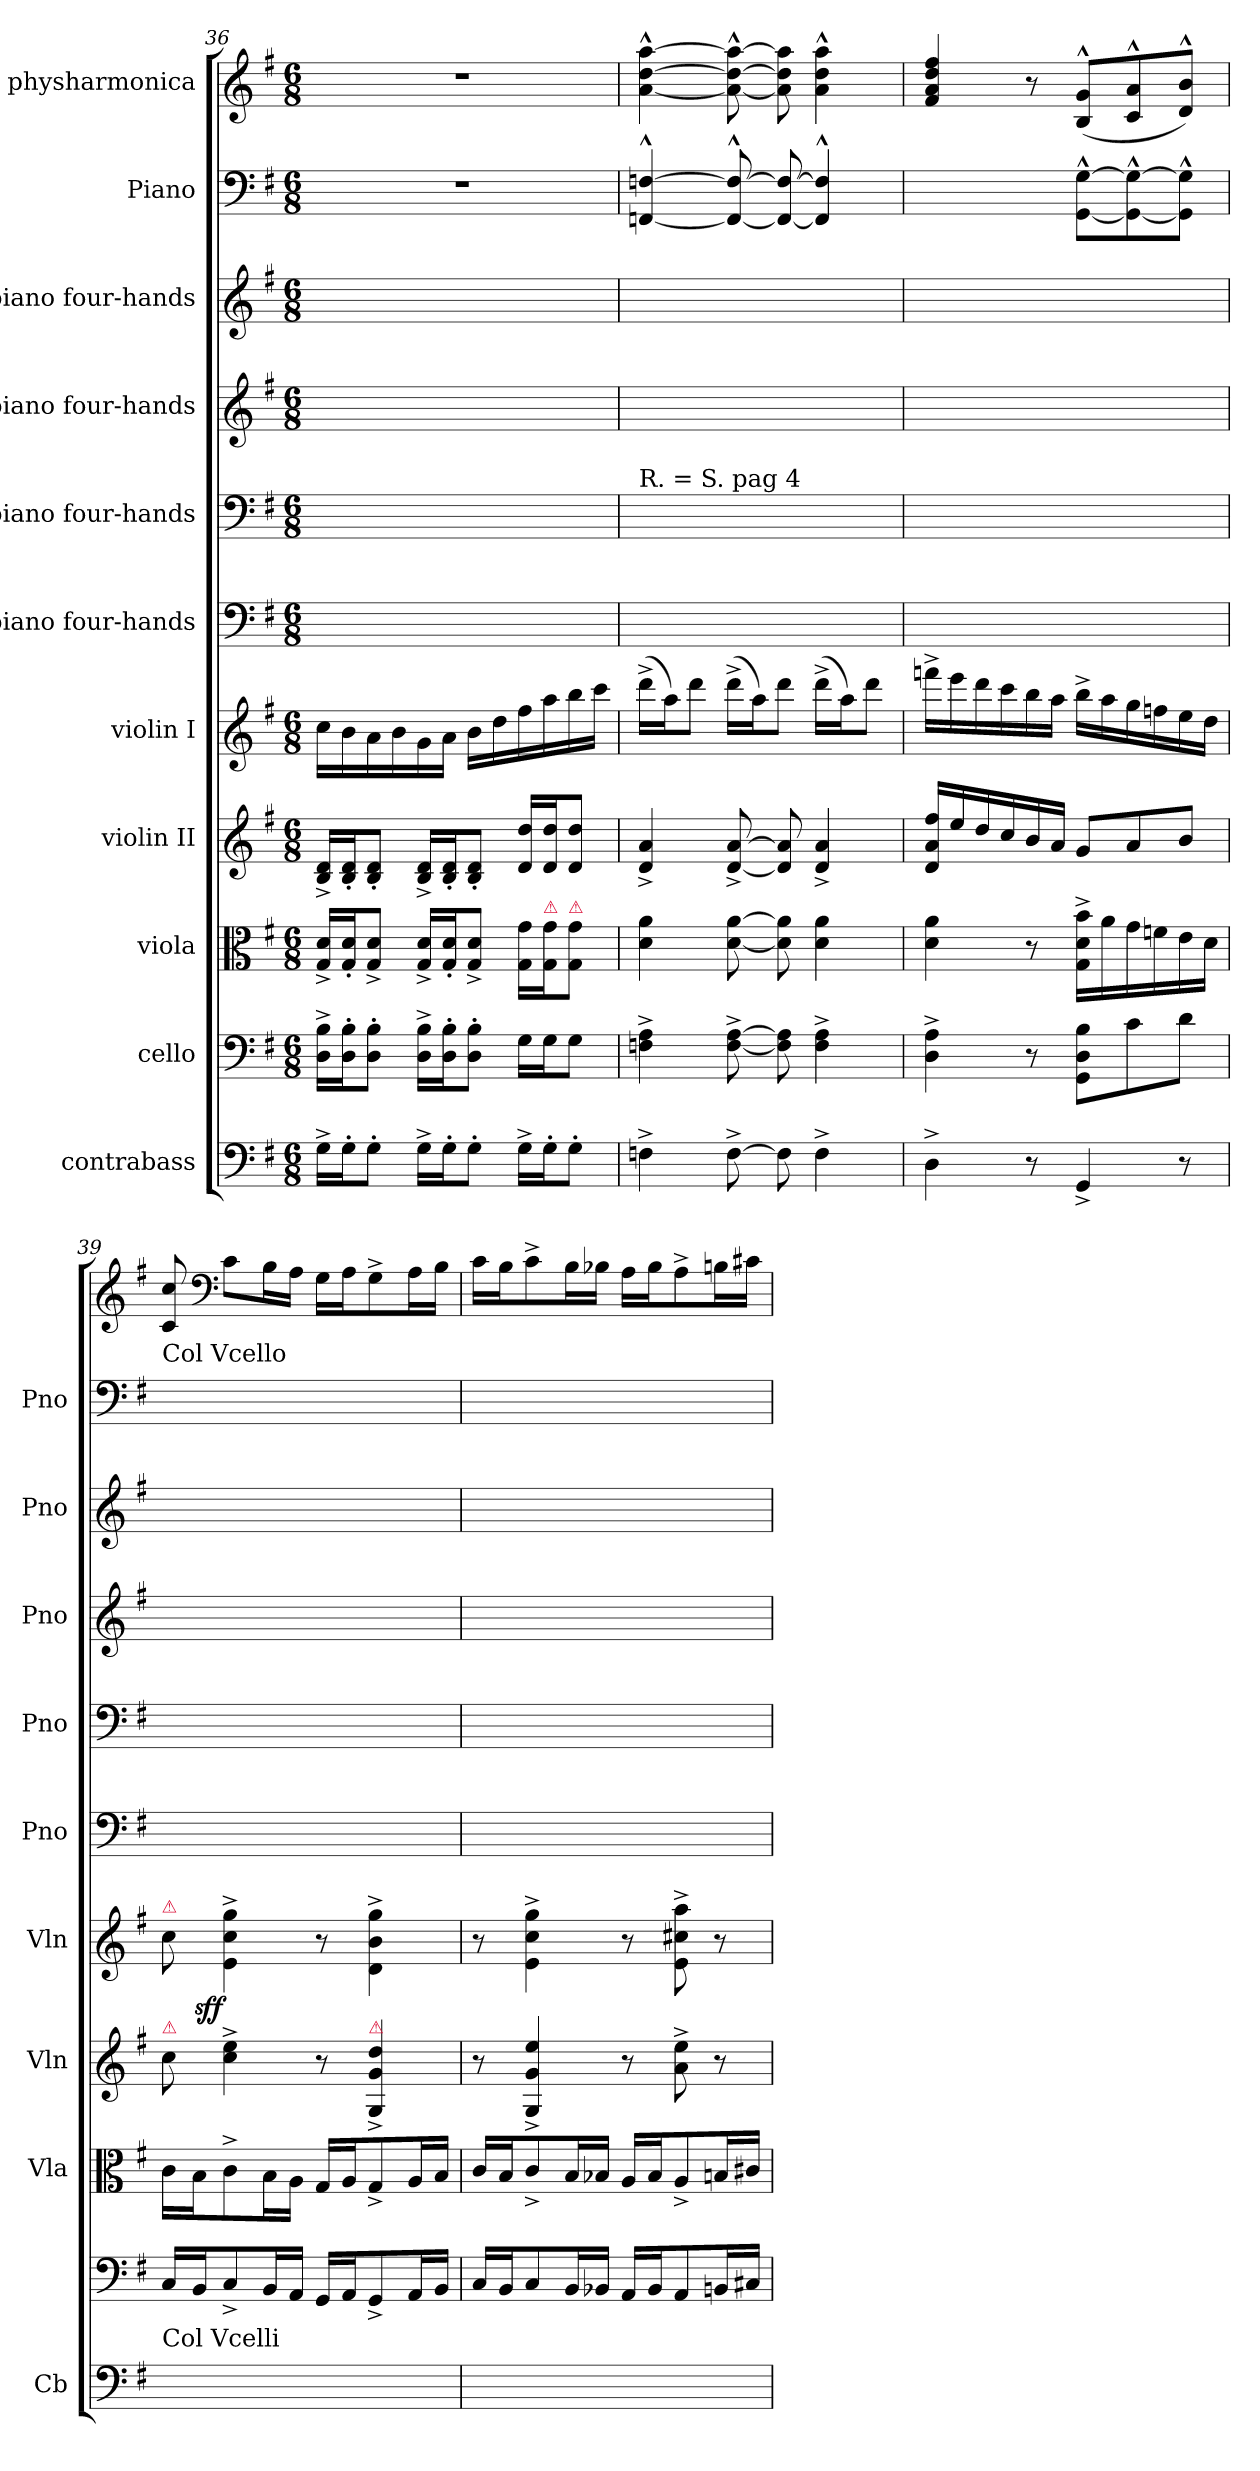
**kern	**kern	**kern	**kern	**kern	**dynam	**kern	**kern	**kern	**kern	**kern	**kern
*part11	*part10	*part9	*part8	*part7	*part7	*part6	*part5	*part4	*part3	*part2	*part1
*staff11	*staff10	*staff9	*staff8	*staff7	*staff7	*staff6	*staff5	*staff4	*staff3	*staff2	*staff1
*I"contrabass	*I"cello	*I"viola	*I"violin II	*I"violin I	*	*I"piano four-hands	*I"piano four-hands	*I"piano four-hands	*I"piano four-hands	*I"Piano	*I"physharmonica
*I'Cb	*	*I'Vla	*I'Vln	*I'Vln	*	*I'Pno	*I'Pno	*I'Pno	*I'Pno	*I'Pno	*
*clefF4	*clefF4	*clefC3	*clefG2	*clefG2	*	*clefF4	*clefF4	*clefG2	*clefG2	*clefF4	*clefG2
*k[f#]	*k[f#]	*k[f#]	*k[f#]	*k[f#]	*	*k[f#]	*k[f#]	*k[f#]	*k[f#]	*k[f#]	*k[f#]
*M6/8	*M6/8	*M6/8	*M6/8	*M6/8	*	*M6/8	*M6/8	*M6/8	*M6/8	*M6/8	*M6/8
=36	=36	=36	=36	=36	=36	=36	=36	=36	=36	=36	=36
16G^\LL	16D^\ 16B^\LL	16G^/ 16d^/LL	16B^/ 16d^/LL	16cc\LL	.	2.ryy	2.ryy	2.ryy	2.ryy	2.r	2.r
16G'\J	16D'\ 16B'\J	16G'/ 16d'/J	16B'/ 16d'/J	16b\	.	.	.	.	.	.	.
8G'\J	8D'\ 8B'\J	8G^/ 8d^/J	8B'/ 8d'/J	16a\	.	.	.	.	.	.	.
.	.	.	.	16b\	.	.	.	.	.	.	.
16G^\LL	16D^\ 16B^\LL	16G^/ 16d^/LL	16B^/ 16d^/LL	16g\	.	.	.	.	.	.	.
16G'\J	16D'\ 16B'\J	16G'/ 16d'/J	16B'/ 16d'/J	16a\JJ	.	.	.	.	.	.	.
8G'\J	8D'\ 8B'\J	8G^/ 8d^/J	8B'/ 8d'/J	16b\LL	.	.	.	.	.	.	.
.	.	.	.	16dd\	.	.	.	.	.	.	.
16G^\LL	16G\LL	16G\ 16g\LL	16d/ 16dd/LL	16ff#\	.	.	.	.	.	.	.
!	!	!LO:TX:a:color=crimson:t=⚠	!	!	!	!	!	!	!	!	!
16G'\J	16G\J	16G\ 16g\J	16d/ 16dd/J	16aa\	.	.	.	.	.	.	.
!	!	!LO:TX:a:color=crimson:t=⚠	!	!	!	!	!	!	!	!	!
8G'\J	8G\J	8G\ 8g\J	8d/ 8dd/J	16bb\	.	.	.	.	.	.	.
.	.	.	.	16ccc\JJ	.	.	.	.	.	.	.
=37	=37	=37	=37	=37	=37	=37	=37	=37	=37	=37	=37
!	!	!	!	!	!	!	!LO:TX:a:t=R. = S. pag 4	!	!	!	!
4Fn^\	4Fn^\ 4A^\	4d\ 4a\	4d^/ 4a^/	(16ddd^\LL	.	2.ryy	2.ryy	2.ryy	2.ryy	[4FFn^^>/ [4Fn^^>/	[>4a^^\ [>4dd^^\ [>4aa^^\
.	.	.	.	16aa\J)	.	.	.	.	.	.	.
.	.	.	.	8ddd\J	.	.	.	.	.	.	.
[8F^\	[8F^\ [8A^\	[8d\ [8a\	[8d^/ [8a^/	(16ddd^\LL	.	.	.	.	.	8FF_^^>/ 8F_^^>/	8a_^^\ 8dd_^^\ 8aa_^^\
.	.	.	.	16aa\J)	.	.	.	.	.	.	.
8F\]	8F]\ 8A]\	8d]\ 8a]\	8d]/ 8a]/	8ddd\J	.	.	.	.	.	8FF_/ 8F_/	8a]\ 8dd]\ 8aa]\
4F^\	4F^\ 4A^\	4d\ 4a\	4d^/ 4a^/	(16ddd^\LL	.	.	.	.	.	4FF]^^>/ 4F]^^>/	4a^^\ 4dd^^\ 4aa^^\
.	.	.	.	16aa\J)	.	.	.	.	.	.	.
.	.	.	.	8ddd\J	.	.	.	.	.	.	.
=38	=38	=38	=38	=38	=38	=38	=38	=38	=38	=38	=38
4D^\	4D^\ 4A^\	4d\ 4a\	16d/ 16a/ 16ff#/LL	16fffn^\LL	.	2.ryy	2.ryy	2.ryy	2.ryy	4.ryy	4f#/ 4a/ 4dd/ 4ff#/
.	.	.	16ee/	16eee\	.	.	.	.	.	.	.
.	.	.	16dd/	16ddd\	.	.	.	.	.	.	.
.	.	.	16cc/	16ccc\	.	.	.	.	.	.	.
8r	8r	8r	16b/	16bb\	.	.	.	.	.	.	8r
.	.	.	16a/JJ	16aa\JJ	.	.	.	.	.	.	.
4GG^</	8GG\ 8D\ 8B\L	16G^\ 16d^\ 16b^\LL	8g/L	16bb^\LL	.	.	.	.	.	[>8GG^^\ [>8G^^\L	(<8B^^>/ 8g^^>/L
.	.	16a\	.	16aa\	.	.	.	.	.	.	.
.	8c\	16g\	8a/	16gg\	.	.	.	.	.	8GG_^^\ 8G_^^\	8c^^>/ 8a^^>/
.	.	16fn\	.	16ffn\	.	.	.	.	.	.	.
8r	8d\J	16e\	8b/J	16ee\	.	.	.	.	.	8GG]^^\ 8G]^^\J	8d^^>/ 8b^^>/J)
.	.	16d\JJ	.	16dd\JJ	.	.	.	.	.	.	.
=39	=39	=39	=39	=39	=39	=39	=39	=39	=39	=39	=39
!	!	!	!	!	!	!	!	!	!	!LO:TX:a:t=Col Vcello	!
!	!	!	!	!LO:TX:a:color=crimson:t=⚠	!	!	!	!	!	!	!
!	!	!	!LO:TX:a:color=crimson:t=⚠	!	!	!	!	!	!	!	!
!LO:TX:a:t=Col Vcelli	!	!	!	!	!	!	!	!	!	!	!
16C/LLyy	16C/LL	16c\LL	8cc\	8cc\	.	2.ryy	2.ryy	2.ryy	2.ryy	16C/LLyy	8c/ 8cc/
16BB/Jyy	16BB/J	16B\J	.	.	.	.	.	.	.	16BB/Jyy	.
*	*	*	*	*	*	*	*	*	*	*	*clefF4
!	!	!	!	!	!LO:DY:rj	!	!	!	!	!	!
8C^/yy	8C^/	8c^\	4cc^\ 4ee^\	4e^\ 4cc^\ 4gg^\	sff	.	.	.	.	8C^/yy	8c\L
16BB/Lyy	16BB/L	16B\L	.	.	.	.	.	.	.	16BB/Lyy	16B\L
16AA/JJyy	16AA/JJ	16A\JJ	.	.	.	.	.	.	.	16AA/JJyy	16A\JJ
16GG/LLyy	16GG/LL	16G/LL	8r	8r	.	.	.	.	.	16GG/LLyy	16G\LL
16AA/Jyy	16AA/J	16A/J	.	.	.	.	.	.	.	16AA/Jyy	16A\J
!	!	!	!LO:TX:a:color=crimson:t=⚠	!	!	!	!	!	!	!	!
8GG^/yy	8GG^/	8G^/	4G^>/ 4g^>/ 4dd^>/	4d^\ 4b^\ 4gg^\	.	.	.	.	.	8GG^/yy	8G^\
16AA/Lyy	16AA/L	16A/L	.	.	.	.	.	.	.	16AA/Lyy	16A\L
16BB/JJyy	16BB/JJ	16B/JJ	.	.	.	.	.	.	.	16BB/JJyy	16B\JJ
=40	=40	=40	=40	=40	=40	=40	=40	=40	=40	=40	=40
16C/LLyy	16C/LL	16c/LL	8r	8r	.	2.ryy	2.ryy	2.ryy	2.ryy	16C/LLyy	16c\LL
16BB/Jyy	16BB/J	16B/J	.	.	.	.	.	.	.	16BB/Jyy	16B\J
8C/yy	8C/	8c^/	4G^/ 4g^/ 4ee^/	4e^\ 4cc^\ 4gg^\	.	.	.	.	.	8C/yy	8c^\
16BB/Lyy	16BB/L	16B/L	.	.	.	.	.	.	.	16BB/Lyy	16B\L
16BB-X/JJyy	16BB-X/JJ	16B-X/JJ	.	.	.	.	.	.	.	16BB-X/JJyy	16B-X\JJ
16AA/LLyy	16AA/LL	16A/LL	8r	8r	.	.	.	.	.	16AA/LLyy	16A\LL
16BB-/Jyy	16BB-/J	16B-/J	.	.	.	.	.	.	.	16BB-/Jyy	16B-\J
8AA/yy	8AA/	8A^/	8a^\ 8ee^\	8e^\ 8cc#X^\ 8aa^\	.	.	.	.	.	8AA/yy	8A^\
16BBn/Lyy	16BBn/L	16Bn/L	8r	8r	.	.	.	.	.	16BBn/Lyy	16Bn\L
16C#X/JJyy	16C#X/JJ	16c#X/JJ	.	.	.	.	.	.	.	16C#X/JJyy	16c#X\JJ
=	=	=	=	=	=	=	=	=	=	=	=
*-	*-	*-	*-	*-	*-	*-	*-	*-	*-	*-	*-
